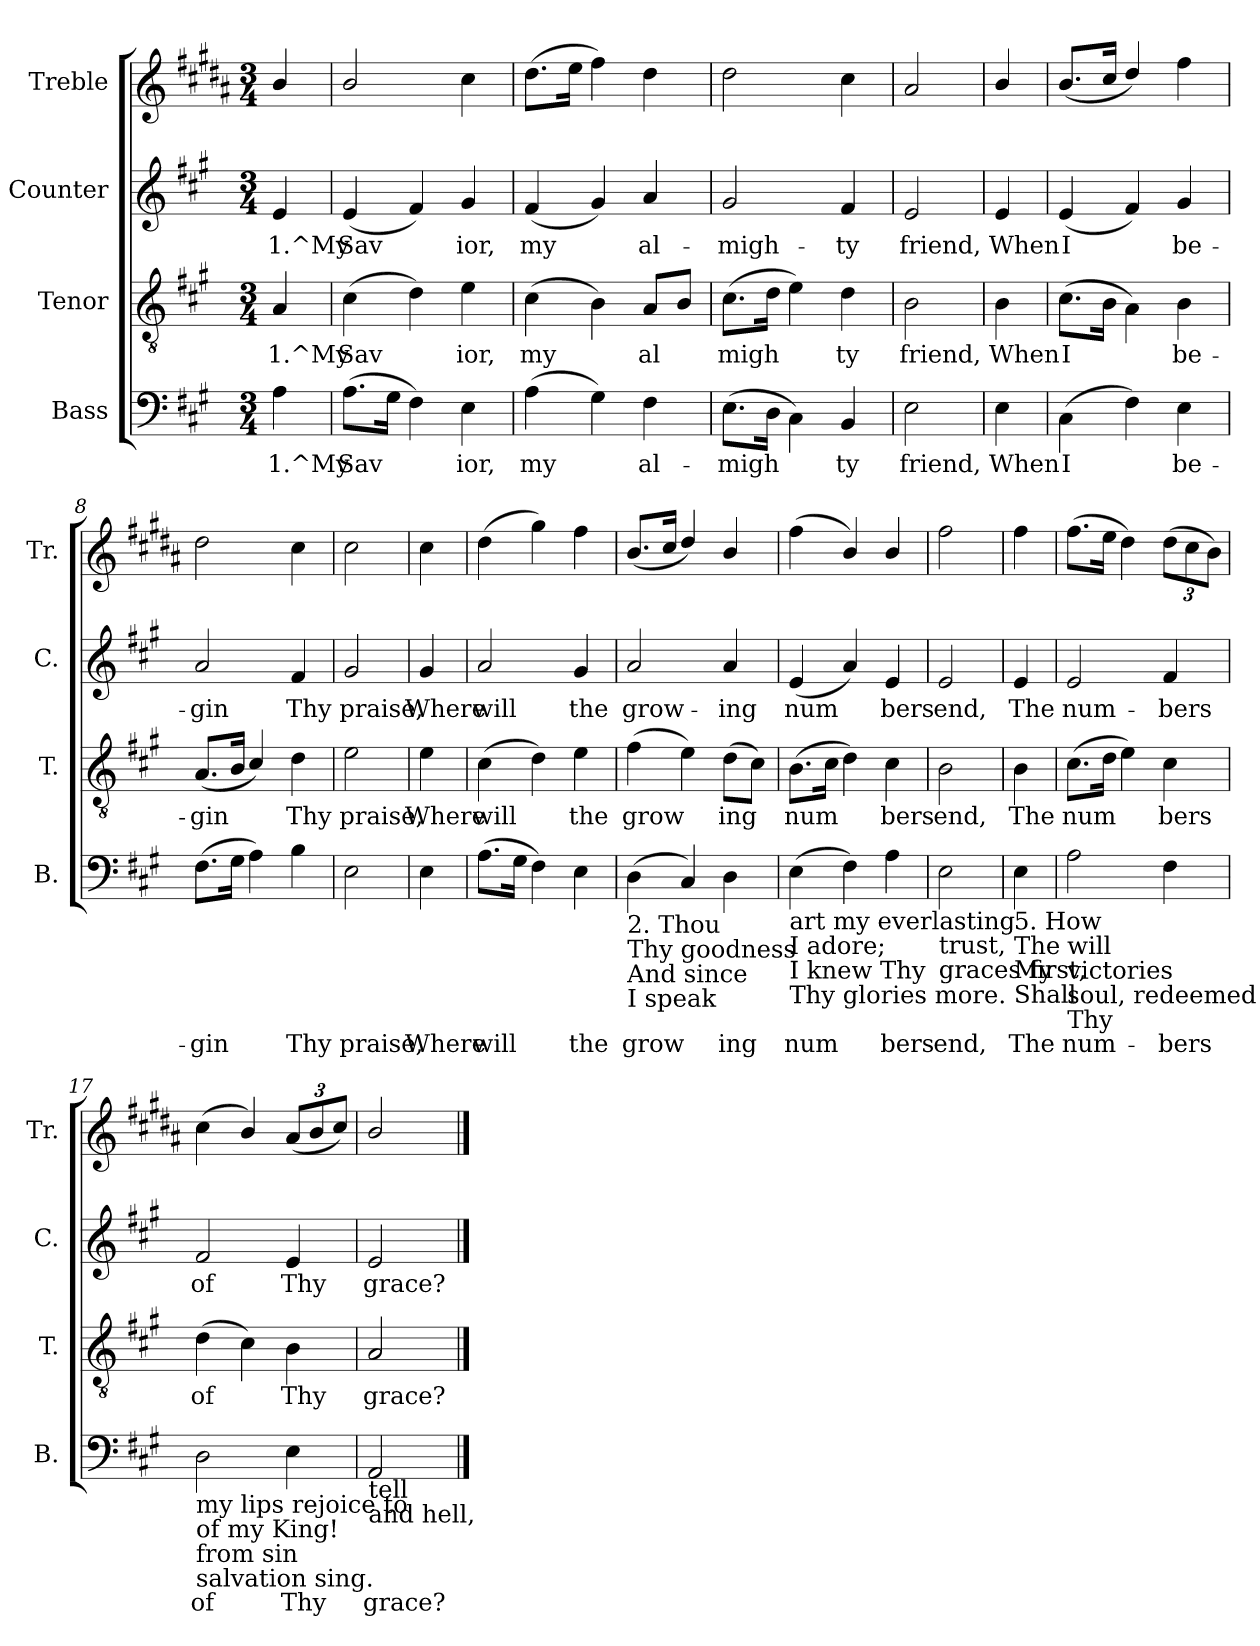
**kern	**text	**kern	**text	**kern	**text	**kern
*part4	*part4	*part3	*part3	*part2	*part2	*part1
*staff4	*staff4	*staff3	*staff3	*staff2	*staff2	*staff1
*I"Bass	*	*I"Tenor	*	*I"Counter	*	*I"Treble
*I'B.	*	*I'T.	*	*I'C.	*	*I'Tr.
!!LO:PB:g=z
*stria5	*	*stria5	*	*stria5	*	*stria5
*clefF4	*	*clefGv2	*	*clefG2	*	*clefG2
*	*	*	*	*	*	*ITrd1c2
*k[f#c#g#]	*	*k[f#c#g#]	*	*k[f#c#g#]	*	*k[f#c#g#]
*A:	*	*A:	*	*A:	*	*A:
*M3/4	*	*M3/4	*	*M3/4	*	*M3/4
=1	=1	=1	=1	=1	=1	=1
!	!LO:LY:a:rj	!	!LO:LY:a:rj	!	!LO:LY:b:rj	!
4A\	1.^My	4A/	1.^My	4e/	1.^My	4a/
=2	=2	=2	=2	=2	=2	=2
!	!LO:LY:a:rj	!	!LO:LY:a:rj	!	!LO:LY:b:rj	!
(>8.A\L	Sav-	(>4c#\	Sav-	(<4e/	Sav-	2a/
!	!LO:LY:a:rj	!	!	!	!	!
16G#\J	--	.	.	.	.	.
!	!LO:LY:a:rj	!	!LO:LY:a:rj	!	!LO:LY:b:rj	!
4F#\)	--	4d\)	--	4f#/)	--	.
!	!LO:LY:a:rj	!	!LO:LY:a:rj	!	!LO:LY:b:rj	!
4E\	-ior,	4e\	-ior,	4g#/	-ior,	4b\
=3	=3	=3	=3	=3	=3	=3
!	!LO:LY:a:rj	!	!LO:LY:a:rj	!	!LO:LY:b:rj	!
(>4A\	my	(>4c#\	my	(<4f#/	my	(>8.cc#\L
.	.	.	.	.	.	16dd\J
!	!LO:LY:a:rj	!	!LO:LY:a:rj	!	!LO:LY:b:rj	!
4G#\)	.	4B\)	.	4g#/)	.	4ee\)
!	!LO:LY:a:rj	!	!LO:LY:a:rj	!	!LO:LY:b:rj	!
4F#\	al-	8A/L	al-	4a/	al-	4cc#\
!	!	!	!LO:LY:a:rj	!	!	!
.	.	8B/J	--	.	.	.
=4	=4	=4	=4	=4	=4	=4
!	!LO:LY:a:rj	!	!LO:LY:a:rj	!	!LO:LY:b:rj	!
(>8.E\L	-migh-	(>8.c#\L	-migh-	2g#/	-migh-	2cc#\
!	!LO:LY:a:rj	!	!LO:LY:a:rj	!	!	!
16D\J	--	16d\J	--	.	.	.
!	!LO:LY:a:rj	!	!LO:LY:a:rj	!	!	!
4C#\)	--	4e\)	--	.	.	.
!	!LO:LY:a:rj	!	!LO:LY:a:rj	!	!LO:LY:b:rj	!
4BB/	-ty	4d\	-ty	4f#/	-ty	4b\
=5	=5	=5	=5	=5	=5	=5
!	!LO:LY:a:rj	!	!LO:LY:a:rj	!	!LO:LY:b:rj	!
2E\	friend,	2B\	friend,	2e/	friend,	2g#/
=6	=6	=6	=6	=6	=6	=6
!	!LO:LY:a:rj	!	!LO:LY:a:rj	!	!LO:LY:b:rj	!
4E\	When	4B\	When	4e/	When	4a/
=7	=7	=7	=7	=7	=7	=7
!	!LO:LY:a:rj	!	!LO:LY:a:rj	!	!LO:LY:b:rj	!
(>4C#\	I	(>8.c#\L	I	(<4e/	I	(<8.a/L
!	!	!	!LO:LY:a:rj	!	!	!
.	.	16B\J	.	.	.	16b/J
!	!LO:LY:a:rj	!	!LO:LY:a:rj	!	!LO:LY:b:rj	!
4F#\)	.	4A\)	.	4f#/)	.	4cc#/)
!	!LO:LY:a:rj	!	!LO:LY:a:rj	!	!LO:LY:b:rj	!
4E\	be-	4B\	be-	4g#/	be-	4ee\
=8	=8	=8	=8	=8	=8	=8
!	!LO:LY:a:rj	!	!LO:LY:a:rj	!	!LO:LY:b:rj	!
(>8.F#\L	-gin	(<8.A/L	-gin	2a/	-gin	2cc#\
!	!LO:LY:a:rj	!	!LO:LY:a:rj	!	!	!
16G#\J	.	16B/J	.	.	.	.
!	!LO:LY:a:rj	!	!LO:LY:a:rj	!	!	!
4A\)	.	4c#/)	.	.	.	.
!	!LO:LY:a:rj	!	!LO:LY:a:rj	!	!LO:LY:b:rj	!
4B\	Thy	4d\	Thy	4f#/	Thy	4b\
=9	=9	=9	=9	=9	=9	=9
!	!LO:LY:a:rj	!	!LO:LY:a:rj	!	!LO:LY:b:rj	!
2E\	praise,	2e\	praise,	2g#/	praise,	2b\
=10	=10	=10	=10	=10	=10	=10
!	!LO:LY:a:rj	!	!LO:LY:a:rj	!	!LO:LY:b:rj	!
4E\	Where	4e\	Where	4g#/	Where	4b\
!!LO:LB:g=z
=11	=11	=11	=11	=11	=11	=11
!	!LO:LY:a:rj	!	!LO:LY:a:rj	!	!LO:LY:b:rj	!
(>8.A\L	will	(>4c#\	will	2a/	will	(>4cc#\
!	!LO:LY:a:rj	!	!	!	!	!
16G#\J	.	.	.	.	.	.
!	!LO:LY:a:rj	!	!LO:LY:a:rj	!	!	!
4F#\)	.	4d\)	.	.	.	4ff#\)
!	!LO:LY:a:rj	!	!LO:LY:a:rj	!	!LO:LY:b:rj	!
4E\	the	4e\	the	4g#/	the	4ee\
=12	=12	=12	=12	=12	=12	=12
!LO:TX:b:t=2. Thou	!	!	!	!	!	!
!LO:TX:b:t=Thy goodness	!	!	!	!	!	!
!LO:TX:b:t=And since	!	!	!	!	!	!
!LO:TX:b:t=I speak	!	!	!	!	!	!
!	!LO:LY:a:rj	!	!LO:LY:a:rj	!	!LO:LY:b:rj	!
(>4D\	grow-	(>4f#\	grow-	2a/	grow-	(<8.a>/L
.	.	.	.	.	.	16b/J
!	!LO:LY:a:rj	!	!LO:LY:a:rj	!	!	!
4C#/)	--	4e\)	--	.	.	4cc#/)
!	!LO:LY:a:rj	!	!LO:LY:a:rj	!	!LO:LY:b:rj	!
4D\	-ing	(>8d\L	-ing	4a/	-ing	4a/
!	!	!	!LO:LY:a:rj	!	!	!
.	.	8c#\J)	.	.	.	.
=13	=13	=13	=13	=13	=13	=13
!LO:TX:b:t=art my everlasting	!	!	!	!	!	!
!LO:TX:b:t=I adore;	!	!	!	!	!	!
!LO:TX:b:t=I knew Thy	!	!	!	!	!	!
!LO:TX:b:t=Thy glories more.	!	!	!	!	!	!
!	!LO:LY:a:rj	!	!LO:LY:a:rj	!	!LO:LY:b:rj	!
(>4E\	num-	(>8.B\L	num-	(<4e/	num-	(>4ee\
!	!	!	!LO:LY:a:rj	!	!	!
.	.	16c#\J	--	.	.	.
!	!LO:LY:a:rj	!	!LO:LY:a:rj	!	!LO:LY:b:rj	!
4F#\)	--	4d\)	--	4a/)	--	4a/)
!	!LO:LY:a:rj	!	!LO:LY:a:rj	!	!LO:LY:b:rj	!
4A\	-bers	4c#\	-bers	4e/	-bers	4a/
=14	=14	=14	=14	=14	=14	=14
!LO:TX:b:t=trust,	!	!	!	!	!	!
!LO:TX:b:t=graces first,	!	!	!	!	!	!
!	!LO:LY:a:rj	!	!LO:LY:a:rj	!	!LO:LY:b:rj	!
2E\	end,	2B\	end,	2e/	end,	2ee\
=15	=15	=15	=15	=15	=15	=15
!LO:TX:b:t=5. How	!	!	!	!	!	!
!LO:TX:b:t=The	!	!	!	!	!	!
!LO:TX:b:t=My	!	!	!	!	!	!
!LO:TX:b:t=Shall	!	!	!	!	!	!
!	!LO:LY:a:rj	!	!LO:LY:a:rj	!	!LO:LY:b:rj	!
4E\	The	4B\	The	4e/	The	4ee\
=16	=16	=16	=16	=16	=16	=16
!LO:TX:b:t=will	!	!	!	!	!	!
!LO:TX:b:t=victories	!	!	!	!	!	!
!LO:TX:b:t=soul, redeemed	!	!	!	!	!	!
!LO:TX:b:t=Thy	!	!	!	!	!	!
!	!LO:LY:a:rj	!	!LO:LY:a:rj	!	!LO:LY:b:rj	!
2A\	num-	(>8.c#\L	num-	2e/	num-	(>8.ee\L
!	!	!	!LO:LY:a:rj	!	!	!
.	.	16d\J	--	.	.	16dd\J
!	!	!	!LO:LY:a:rj	!	!	!
.	.	4e\)	--	.	.	4cc#\)
!	!LO:LY:a:rj	!	!LO:LY:a:rj	!	!LO:LY:b:rj	!
*	*	*	*	*	*	*Xbrackettup
4F#\	-bers	4c#\	-bers	4f#/	-bers	(>12cc#\L
.	.	.	.	.	.	12b\
.	.	.	.	.	.	12a\J)
=17	=17	=17	=17	=17	=17	=17
!LO:TX:b:t=my lips rejoice to	!	!	!	!	!	!
!LO:TX:b:t=of my King!	!	!	!	!	!	!
!LO:TX:b:t=from sin	!	!	!	!	!	!
!LO:TX:b:t=salvation sing.	!	!	!	!	!	!
!	!LO:LY:a:rj	!	!LO:LY:a:rj	!	!LO:LY:b:rj	!
2D\	of	(>4d\	of	2f#/	of	(>4b\
!	!	!	!LO:LY:a:rj	!	!	!
.	.	4c#\)	.	.	.	4a/)
!	!LO:LY:a:rj	!	!LO:LY:a:rj	!	!LO:LY:b:rj	!
4E\	Thy	4B\	Thy	4e/	Thy	(<12g#/L
.	.	.	.	.	.	12a/
.	.	.	.	.	.	12b>/J)
=18	=18	=18	=18	=18	=18	=18
!LO:TX:b:t=tell	!	!	!	!	!	!
!LO:TX:b:t=and hell,	!	!	!	!	!	!
!	!LO:LY:a:rj	!	!LO:LY:a:rj	!	!LO:LY:b:rj	!
2AA/	grace?	2A/	grace?	2e/	grace?	2a/
==	==	==	==	==	==	==
*-	*-	*-	*-	*-	*-	*-
